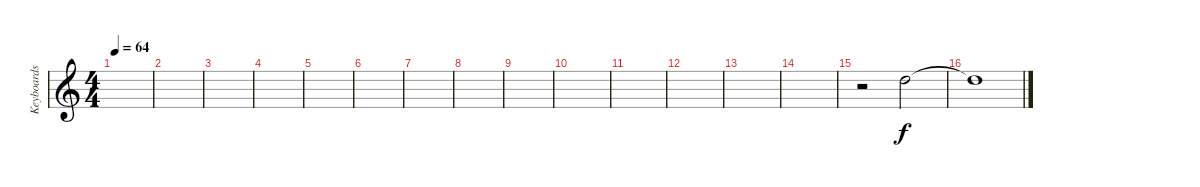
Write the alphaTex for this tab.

\track ("Keyboards" "Keyboards") {instrument fx6goblins}
\staff {score}
\tuning (E4 B3 G3 D3 A2 E2) {hide}
\ts (4 4)
\tempo 64
\clef g2
\ks c
|
|
|
|
|
|
|
|
|
|
|
|
|
|
r.2 10.1.2 |
10.1{t}.1
